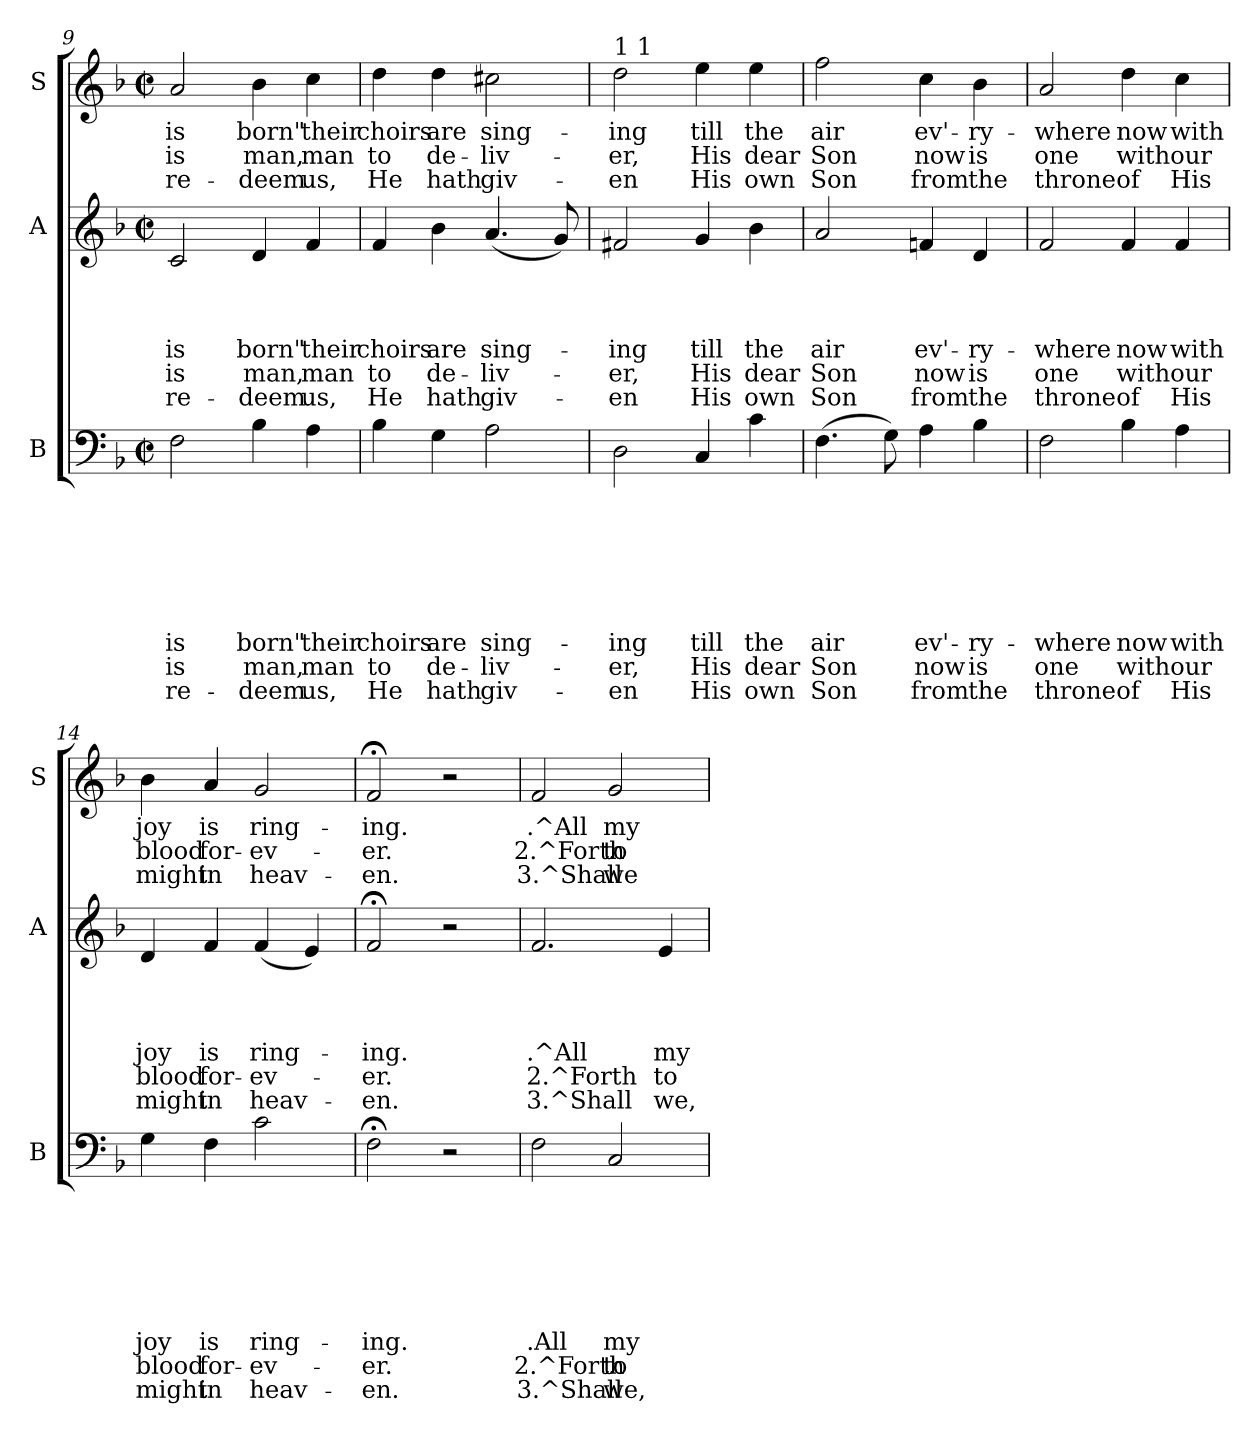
**kern	**text	**text	**text	**text	**text	**text	**text	**text	**text	**kern	**text	**text	**text	**text	**text	**text	**kern	**text	**text	**text
*part3	*part3	*part3	*part3	*part3	*part3	*part3	*part3	*part3	*part3	*part2	*part2	*part2	*part2	*part2	*part2	*part2	*part1	*part1	*part1	*part1
*staff3	*staff3	*staff3	*staff3	*staff3	*staff3	*staff3	*staff3	*staff3	*staff3	*staff2	*staff2	*staff2	*staff2	*staff2	*staff2	*staff2	*staff1	*staff1	*staff1	*staff1
*I"B	*	*	*	*	*	*	*	*	*	*I"A	*	*	*	*	*	*	*I"S	*	*	*
*I'B	*	*	*	*	*	*	*	*	*	*I'A	*	*	*	*	*	*	*I'S	*	*	*
*clefF4	*	*	*	*	*	*	*	*	*	*clefG2	*	*	*	*	*	*	*clefG2	*	*	*
*k[b-]	*	*	*	*	*	*	*	*	*	*k[b-]	*	*	*	*	*	*	*k[b-]	*	*	*
*F:	*	*	*	*	*	*	*	*	*	*F:	*	*	*	*	*	*	*F:	*	*	*
*M2/2	*	*	*	*	*	*	*	*	*	*M2/2	*	*	*	*	*	*	*M2/2	*	*	*
*met(c|)	*	*	*	*	*	*	*	*	*	*met(c|)	*	*	*	*	*	*	*met(c|)	*	*	*
=9	=9	=9	=9	=9	=9	=9	=9	=9	=9	=9	=9	=9	=9	=9	=9	=9	=9	=9	=9	=9
!	!	!	!	!	!	!	!LO:LY:b:rj	!LO:LY:b:rj	!LO:LY:b:rj	!	!	!	!	!LO:LY:b:rj	!LO:LY:b:rj	!LO:LY:b:rj	!	!LO:LY:b:rj	!LO:LY:b:rj	!LO:LY:b:rj
2F\	.	.	.	.	.	.	is	is	re-	2c/	.	.	.	is	is	re-	2a/	is	is	re-
!	!	!	!	!	!	!	!LO:LY:b:rj	!LO:LY:b:rj	!LO:LY:b:rj	!	!	!	!	!LO:LY:b:rj	!LO:LY:b:rj	!LO:LY:b:rj	!	!LO:LY:b:rj	!LO:LY:b:rj	!LO:LY:b:rj
4B-\	.	.	.	.	.	.	born"	man,	-deem	4d/	.	.	.	born"	man,	-deem	4b-\	born"	man,	-deem
!	!	!	!	!	!	!	!LO:LY:b:rj	!LO:LY:b:rj	!LO:LY:b:rj	!	!	!	!	!LO:LY:b:rj	!LO:LY:b:rj	!LO:LY:b:rj	!	!LO:LY:b:rj	!LO:LY:b:rj	!LO:LY:b:rj
4A\	.	.	.	.	.	.	their	man	us,	4f/	.	.	.	their	man	us,	4cc\	their	man	us,
=10	=10	=10	=10	=10	=10	=10	=10	=10	=10	=10	=10	=10	=10	=10	=10	=10	=10	=10	=10	=10
!	!	!	!	!	!	!	!LO:LY:b:rj	!LO:LY:b:rj	!LO:LY:b:rj	!	!	!	!	!LO:LY:b:rj	!LO:LY:b:rj	!LO:LY:b:rj	!	!LO:LY:b:rj	!LO:LY:b:rj	!LO:LY:b:rj
4B-\	.	.	.	.	.	.	choirs	to	He	4f/	.	.	.	choirs	to	He	4dd\	choirs	to	He
!	!	!	!	!	!	!	!LO:LY:b:rj	!LO:LY:b:rj	!LO:LY:b:rj	!	!	!	!	!LO:LY:b:rj	!LO:LY:b:rj	!LO:LY:b:rj	!	!LO:LY:b:rj	!LO:LY:b:rj	!LO:LY:b:rj
4G\	.	.	.	.	.	.	are	de-	hath	4b-\	.	.	.	are	de-	hath	4dd\	are	de-	hath
!	!	!	!	!	!	!	!LO:LY:b:rj	!LO:LY:b:rj	!LO:LY:b:rj	!	!	!	!	!LO:LY:b:rj	!LO:LY:b:rj	!LO:LY:b:rj	!	!LO:LY:b:rj	!LO:LY:b:rj	!LO:LY:b:rj
2A\	.	.	.	.	.	.	sing-	-liv-	giv-	(<4.a/	.	.	.	sing-	-liv-	giv-	2cc#X\	sing-	-liv-	giv-
.	.	.	.	.	.	.	.	.	.	8g/)	.	.	.	.	.	.	.	.	.	.
!!LO:LB:g=z
=11	=11	=11	=11	=11	=11	=11	=11	=11	=11	=11	=11	=11	=11	=11	=11	=11	=11	=11	=11	=11
!	!	!	!	!	!	!	!	!	!	!	!	!	!	!	!	!	!LO:TX:a:t=1 1	!	!	!
!	!	!	!	!	!	!	!LO:LY:b:rj	!LO:LY:b:rj	!LO:LY:b:rj	!	!	!	!	!LO:LY:b:rj	!LO:LY:b:rj	!LO:LY:b:rj	!	!LO:LY:b:rj	!LO:LY:b:rj	!LO:LY:b:rj
2D\	.	.	.	.	.	.	-ing	-er,	-en	2f#X/	.	.	.	-ing	-er,	-en	2dd\	-ing	-er,	-en
!	!	!	!	!	!	!	!LO:LY:b:rj	!LO:LY:b:rj	!LO:LY:b:rj	!	!	!	!	!LO:LY:b:rj	!LO:LY:b:rj	!LO:LY:b:rj	!	!LO:LY:b:rj	!LO:LY:b:rj	!LO:LY:b:rj
4C/	.	.	.	.	.	.	till	His	His	4g/	.	.	.	till	His	His	4ee\	till	His	His
!	!	!	!	!	!	!	!LO:LY:b:rj	!LO:LY:b:rj	!LO:LY:b:rj	!	!	!	!	!LO:LY:b:rj	!LO:LY:b:rj	!LO:LY:b:rj	!	!LO:LY:b:rj	!LO:LY:b:rj	!LO:LY:b:rj
4c\	.	.	.	.	.	.	the	dear	own	4b-\	.	.	.	the	dear	own	4ee\	the	dear	own
=12	=12	=12	=12	=12	=12	=12	=12	=12	=12	=12	=12	=12	=12	=12	=12	=12	=12	=12	=12	=12
!	!	!	!	!	!	!	!LO:LY:b:rj	!LO:LY:b:rj	!LO:LY:b:rj	!	!	!	!	!LO:LY:b:rj	!LO:LY:b:rj	!LO:LY:b:rj	!	!LO:LY:b:rj	!LO:LY:b:rj	!LO:LY:b:rj
(>4.F\	.	.	.	.	.	.	air	Son	Son	2a/	.	.	.	air	Son	Son	2ff\	air	Son	Son
8G\)	.	.	.	.	.	.	.	.	.	.	.	.	.	.	.	.	.	.	.	.
!	!	!	!	!	!	!	!LO:LY:b:rj	!LO:LY:b:rj	!LO:LY:b:rj	!	!	!	!	!LO:LY:b:rj	!LO:LY:b:rj	!LO:LY:b:rj	!	!LO:LY:b:rj	!LO:LY:b:rj	!LO:LY:b:rj
4A\	.	.	.	.	.	.	ev'-	now	from	4fn/	.	.	.	ev'-	now	from	4cc\	ev'-	now	from
!	!	!	!	!	!	!	!LO:LY:b:rj	!LO:LY:b:rj	!LO:LY:b:rj	!	!	!	!	!LO:LY:b:rj	!LO:LY:b:rj	!LO:LY:b:rj	!	!LO:LY:b:rj	!LO:LY:b:rj	!LO:LY:b:rj
4B-\	.	.	.	.	.	.	-ry-	is	the	4d/	.	.	.	-ry-	is	the	4b-\	-ry-	is	the
=13	=13	=13	=13	=13	=13	=13	=13	=13	=13	=13	=13	=13	=13	=13	=13	=13	=13	=13	=13	=13
!	!	!	!	!	!	!	!LO:LY:b:rj	!LO:LY:b:rj	!LO:LY:b:rj	!	!	!	!	!LO:LY:b:rj	!LO:LY:b:rj	!LO:LY:b:rj	!	!LO:LY:b:rj	!LO:LY:b:rj	!LO:LY:b:rj
2F\	.	.	.	.	.	.	-where	one	throne	2f/	.	.	.	-where	one	throne	2a/	-where	one	throne
!	!	!	!	!	!	!	!LO:LY:b:rj	!LO:LY:b:rj	!LO:LY:b:rj	!	!	!	!	!LO:LY:b:rj	!LO:LY:b:rj	!LO:LY:b:rj	!	!LO:LY:b:rj	!LO:LY:b:rj	!LO:LY:b:rj
4B-\	.	.	.	.	.	.	now	with	of	4f/	.	.	.	now	with	of	4dd\	now	with	of
!	!	!	!	!	!	!	!LO:LY:b:rj	!LO:LY:b:rj	!LO:LY:b:rj	!	!	!	!	!LO:LY:b:rj	!LO:LY:b:rj	!LO:LY:b:rj	!	!LO:LY:b:rj	!LO:LY:b:rj	!LO:LY:b:rj
4A\	.	.	.	.	.	.	with	our	His	4f/	.	.	.	with	our	His	4cc\	with	our	His
=14	=14	=14	=14	=14	=14	=14	=14	=14	=14	=14	=14	=14	=14	=14	=14	=14	=14	=14	=14	=14
!	!	!	!	!	!	!	!LO:LY:b:rj	!LO:LY:b:rj	!LO:LY:b:rj	!	!	!	!	!LO:LY:b:rj	!LO:LY:b:rj	!LO:LY:b:rj	!	!LO:LY:b:rj	!LO:LY:b:rj	!LO:LY:b:rj
4G\	.	.	.	.	.	.	joy	blood	might	4d/	.	.	.	joy	blood	might	4b-\	joy	blood	might
!	!	!	!	!	!	!	!LO:LY:b:rj	!LO:LY:b:rj	!LO:LY:b:rj	!	!	!	!	!LO:LY:b:rj	!LO:LY:b:rj	!LO:LY:b:rj	!	!LO:LY:b:rj	!LO:LY:b:rj	!LO:LY:b:rj
4F\	.	.	.	.	.	.	is	for-	in	4f/	.	.	.	is	for-	in	4a/	is	for-	in
!	!	!	!	!	!	!	!LO:LY:b:rj	!LO:LY:b:rj	!LO:LY:b:rj	!	!	!	!	!LO:LY:b:rj	!LO:LY:b:rj	!LO:LY:b:rj	!	!LO:LY:b:rj	!LO:LY:b:rj	!LO:LY:b:rj
2c\	.	.	.	.	.	.	ring-	-ev-	heav-	(<4f/	.	.	.	ring-	-ev-	heav-	2g/	ring-	-ev-	heav-
.	.	.	.	.	.	.	.	.	.	4e/)	.	.	.	.	.	.	.	.	.	.
=15	=15	=15	=15	=15	=15	=15	=15	=15	=15	=15	=15	=15	=15	=15	=15	=15	=15	=15	=15	=15
!	!	!	!	!	!	!	!LO:LY:b:rj	!LO:LY:b:rj	!LO:LY:b:rj	!	!	!	!	!LO:LY:b:rj	!LO:LY:b:rj	!LO:LY:b:rj	!	!LO:LY:b:rj	!LO:LY:b:rj	!LO:LY:b:rj
2F;<\	.	.	.	.	.	.	-ing.	-er.	-en.	2f;</	.	.	.	-ing.	-er.	-en.	2f;</	-ing.	-er.	-en.
2r	.	.	.	.	.	.	.	.	.	2r	.	.	.	.	.	.	2r	.	.	.
!!LO:PB:g=z
=16	=16	=16	=16	=16	=16	=16	=16	=16	=16	=16	=16	=16	=16	=16	=16	=16	=16	=16	=16	=16
!	!	!	!	!	!	!	!LO:LY:b:rj	!LO:LY:b:rj	!LO:LY:b:rj	!	!	!	!	!LO:LY:b:rj	!LO:LY:b:rj	!LO:LY:b:rj	!	!LO:LY:b:rj	!LO:LY:b:rj	!LO:LY:b:rj
2F<\	.	.	.	.	.	.	.All	2.^Forth	3.^Shall	2.f</	.	.	.	.^All	2.^Forth	3.^Shall	2f</	.^All	2.^Forth	3.^Shall
!	!	!	!	!	!	!	!LO:LY:b:rj	!LO:LY:b:rj	!LO:LY:b:rj	!	!	!	!	!	!	!	!	!LO:LY:b:rj	!LO:LY:b:rj	!LO:LY:b:rj
2C/	.	.	.	.	.	.	my	to-	we,	.	.	.	.	.	.	.	2g/	my	to-	we
!	!	!	!	!	!	!	!	!	!	!	!	!	!	!LO:LY:b:rj	!LO:LY:b:rj	!LO:LY:b:rj	!	!	!	!
.	.	.	.	.	.	.	.	.	.	4e/	.	.	.	my	to-	we,	.	.	.	.
=	=	=	=	=	=	=	=	=	=	=	=	=	=	=	=	=	=	=	=	=
*-	*-	*-	*-	*-	*-	*-	*-	*-	*-	*-	*-	*-	*-	*-	*-	*-	*-	*-	*-	*-
